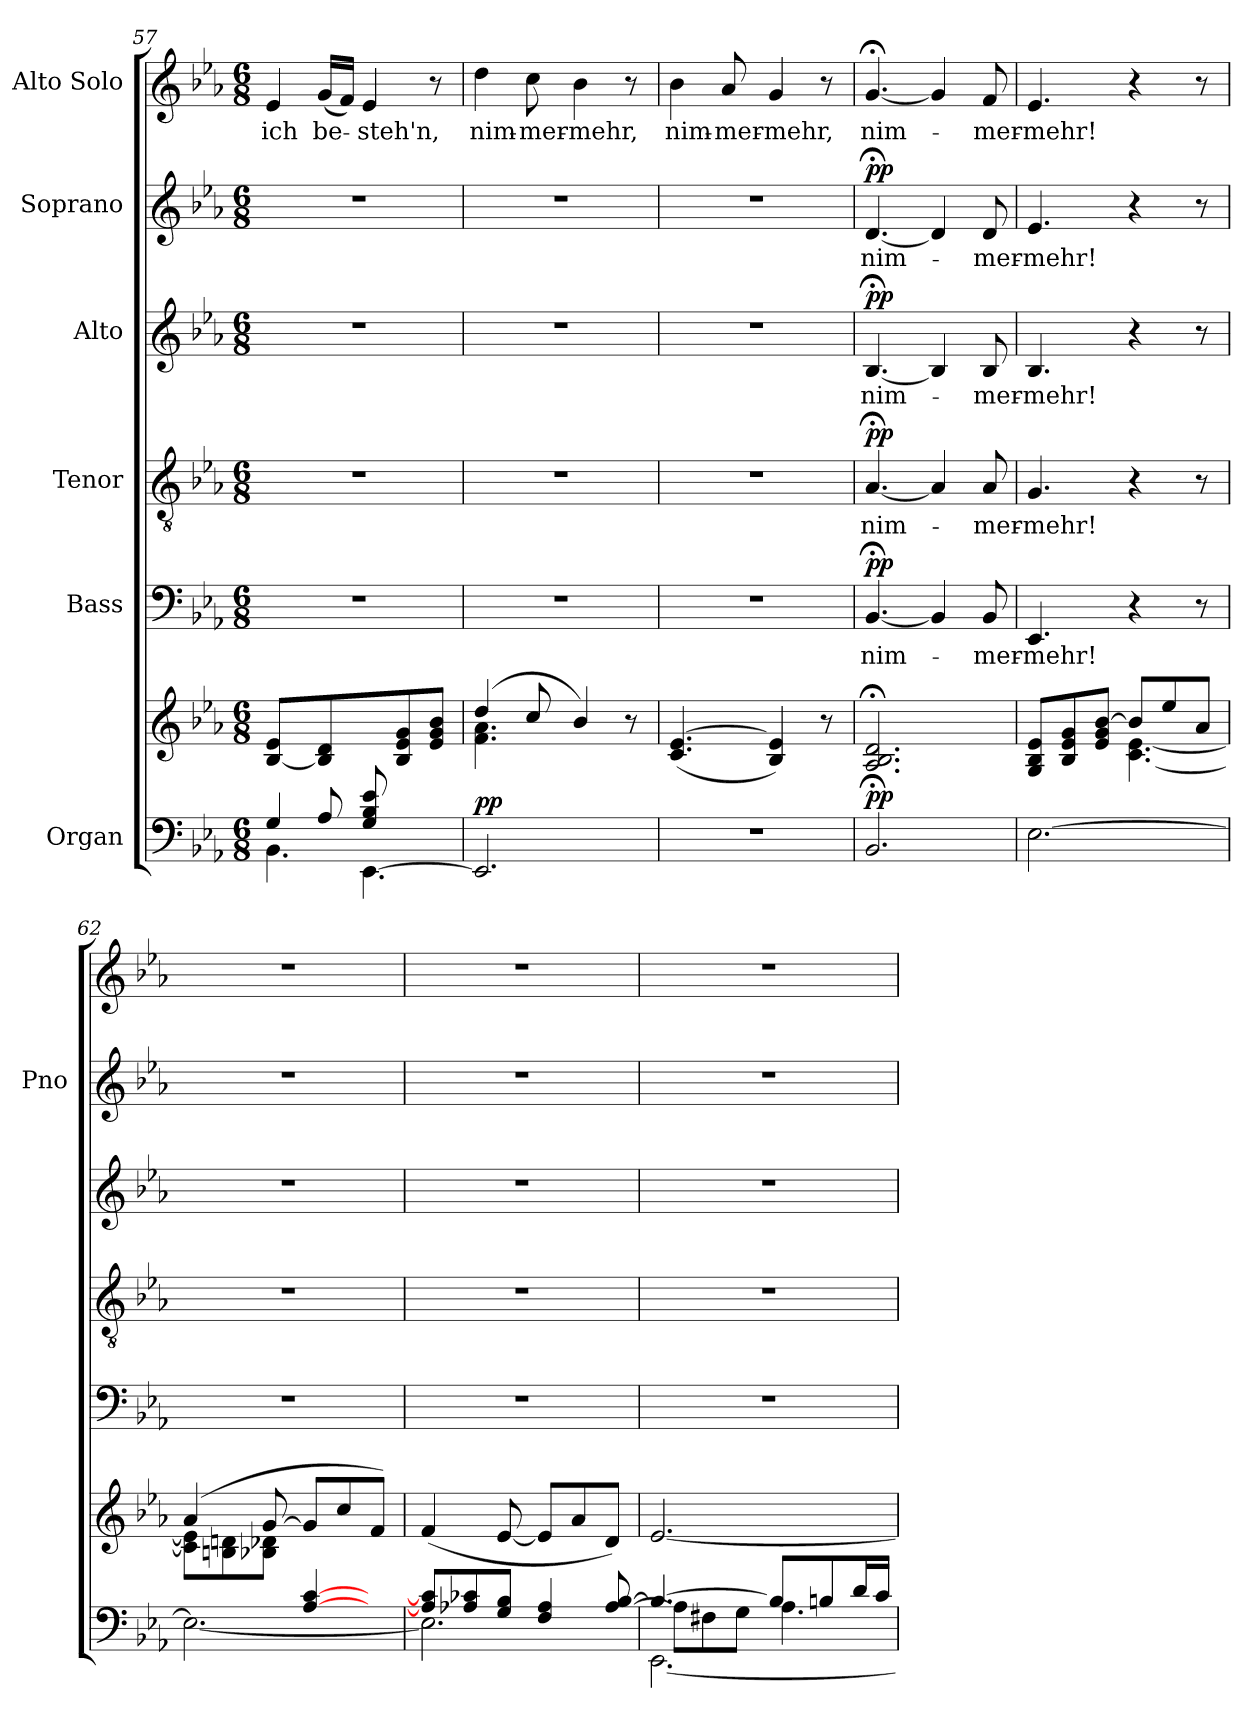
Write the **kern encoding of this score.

**kern	**kern	**dynam	**kern	**text	**dynam	**kern	**text	**dynam	**kern	**text	**dynam	**kern	**text	**dynam	**kern	**text
*part6	*part6	*part6	*part5	*part5	*part5	*part4	*part4	*part4	*part3	*part3	*part3	*part2	*part2	*part2	*part1	*part1
*staff7	*staff6	*staff6/7	*staff5	*staff5	*staff5	*staff4	*staff4	*staff4	*staff3	*staff3	*staff3	*staff2	*staff2	*staff2	*staff1	*staff1
*I"Organ	*	*	*I"Bass	*	*	*I"Tenor	*	*	*I"Alto	*	*	*I"Soprano	*	*	*I"Alto Solo	*
*	*	*	*	*	*	*	*	*	*	*	*	*I'Pno	*	*	*	*
*clefF4	*clefG2	*	*clefF4	*	*	*clefGv2	*	*	*clefG2	*	*	*clefG2	*	*	*clefG2	*
*k[b-e-a-]	*k[b-e-a-]	*	*k[b-e-a-]	*	*	*k[b-e-a-]	*	*	*k[b-e-a-]	*	*	*k[b-e-a-]	*	*	*k[b-e-a-]	*
*E-:	*E-:	*	*E-:	*	*	*E-:	*	*	*E-:	*	*	*E-:	*	*	*E-:	*
*M6/8	*M6/8	*	*M6/8	*	*	*M6/8	*	*	*M6/8	*	*	*M6/8	*	*	*M6/8	*
=57	=57	=57	=57	=57	=57	=57	=57	=57	=57	=57	=57	=57	=57	=57	=57	=57
*^	*	*	*	*	*	*	*	*	*	*	*	*	*	*	*	*
*	*^	*	*	*	*	*	*	*	*	*	*	*	*	*	*	*	*
4.ryy	4G/	4.BB-\	[4B-/ 4e-/	.	2.r	.	.	2.r	.	.	2.r	.	.	2.r	.	.	4e-/	ich
.	8A-/	.	8B-/] 8d/	.	.	.	.	.	.	.	.	.	.	.	.	.	(16g/LL	be-
.	.	.	.	.	.	.	.	.	.	.	.	.	.	.	.	.	16f/JJ)	.
(8G/ 8B-/ 8e-/L	4.ryy	[<4.EE-\	8ryy	.	.	.	.	.	.	.	.	.	.	.	.	.	4e-/	-steh'n,
4ryy	.	.	8B-/ 8e-/ 8g/	.	.	.	.	.	.	.	.	.	.	.	.	.	.	.
.	.	.	8e-/ 8g/ 8b-/J)	.	.	.	.	.	.	.	.	.	.	.	.	.	8r	.
*v	*v	*v	*	*	*	*	*	*	*	*	*	*	*	*	*	*	*	*
=58	=58	=58	=58	=58	=58	=58	=58	=58	=58	=58	=58	=58	=58	=58	=58	=58
*	*^	*	*	*	*	*	*	*	*	*	*	*	*	*	*	*
!	!	!	!LO:DY:a=2	!	!	!	!	!	!	!	!	!	!	!	!	!	!
2.EE-/]	(4dd/	4.f\ 4.a-\	pp	2.r	.	.	2.r	.	.	2.r	.	.	2.r	.	.	4dd\	nim-
.	8cc/	.	.	.	.	.	.	.	.	.	.	.	.	.	.	8cc\	-mer-
.	4b-/)	4.ryy	.	.	.	.	.	.	.	.	.	.	.	.	.	4b-\	-mehr,
.	8r	.	.	.	.	.	.	.	.	.	.	.	.	.	.	8r	.
*	*v	*v	*	*	*	*	*	*	*	*	*	*	*	*	*	*	*
=59	=59	=59	=59	=59	=59	=59	=59	=59	=59	=59	=59	=59	=59	=59	=59	=59
2.r	(4.c/ [>4.e-/	.	2.r	.	.	2.r	.	.	2.r	.	.	2.r	.	.	4b-\	nim-
.	.	.	.	.	.	.	.	.	.	.	.	.	.	.	8a-/	-mer-
.	4B-/ 4e-/])	.	.	.	.	.	.	.	.	.	.	.	.	.	4g/	-mehr,
.	8r	.	.	.	.	.	.	.	.	.	.	.	.	.	8r	.
!!LO:LB:g=z
=60	=60	=60	=60	=60	=60	=60	=60	=60	=60	=60	=60	=60	=60	=60	=60	=60
!	!	!LO:DY:a=2	!	!	!LO:DY:a	!	!	!LO:DY:a	!	!	!LO:DY:a	!	!	!LO:DY:a	!	!
2.BB-;/	2.A-/;< 2.B-/;< 2.d/;<	pp	[4.BB-;</	nim-	pp	[4.A-;</	nim-	pp	[4.B-;</	nim-	pp	[4.d;</	nim-	pp	[4.g;</	-nim-
.	.	.	4BB-/]	.	.	4A-/]	.	.	4B-/]	.	.	4d/]	.	.	4g/]	.
.	.	.	8BB-/	-mer-	.	8A-/	-mer-	.	8B-/	-mer-	.	8d/	-mer-	.	8f/	-mer-
=61	=61	=61	=61	=61	=61	=61	=61	=61	=61	=61	=61	=61	=61	=61	=61	=61
*	*^	*	*	*	*	*	*	*	*	*	*	*	*	*	*	*
[2.E-\	8G/ 8B-/ 8e-/L	4.ryy	.	4.EE-/	-mehr!	.	4.G/	-mehr!	.	4.B-/	-mehr!	.	4.e-/	-mehr!	.	4.e-/	-mehr!
.	8B-/ 8e-/ 8g/	.	.	.	.	.	.	.	.	.	.	.	.	.	.	.	.
.	8e-/ 8g/ [>8b-/J	.	.	.	.	.	.	.	.	.	.	.	.	.	.	.	.
.	8b-/L]	[<4.c\ [<4.e-\	.	4r	.	.	4r	.	.	4r	.	.	4r	.	.	4r	.
.	8ee-/	.	.	.	.	.	.	.	.	.	.	.	.	.	.	.	.
.	8a-/J	.	.	8r	.	.	8r	.	.	8r	.	.	8r	.	.	8r	.
=62	=62	=62	=62	=62	=62	=62	=62	=62	=62	=62	=62	=62	=62	=62	=62	=62	=62
*^	*	*	*	*	*	*	*	*	*	*	*	*	*	*	*	*	*
4.ryy	2.E-\_	(4a-/	8c\] 8e-\]L	.	2.r	.	.	2.r	.	.	2.r	.	.	2.r	.	.	2.r	.
.	.	.	8Bn\ 8dn\	.	.	.	.	.	.	.	.	.	.	.	.	.	.	.
.	.	[>8g/	8B-X\ 8d-X\J	.	.	.	.	.	.	.	.	.	.	.	.	.	.	.
[>4A-/ [>4c/	.	8g/L]	4.ryy	.	.	.	.	.	.	.	.	.	.	.	.	.	.	.
.	.	8cc/	.	.	.	.	.	.	.	.	.	.	.	.	.	.	.	.
8ryy	.	8f/J)	.	.	.	.	.	.	.	.	.	.	.	.	.	.	.	.
*	*	*v	*v	*	*	*	*	*	*	*	*	*	*	*	*	*	*	*
=63	=63	=63	=63	=63	=63	=63	=63	=63	=63	=63	=63	=63	=63	=63	=63	=63	=63
8A-/] 8c/]L	2.E-\]	(4f/	.	2.r	.	.	2.r	.	.	2.r	.	.	2.r	.	.	2.r	.
8A-X/ 8c-/	.	.	.	.	.	.	.	.	.	.	.	.	.	.	.	.	.
8G/ 8B-/J	.	[8e-/	.	.	.	.	.	.	.	.	.	.	.	.	.	.	.
4F/ 4A-/	.	8e-/L]	.	.	.	.	.	.	.	.	.	.	.	.	.	.	.
.	.	8a-/	.	.	.	.	.	.	.	.	.	.	.	.	.	.	.
[<8A-/ [>8B-/	.	8d/J)	.	.	.	.	.	.	.	.	.	.	.	.	.	.	.
=64	=64	=64	=64	=64	=64	=64	=64	=64	=64	=64	=64	=64	=64	=64	=64	=64	=64
*	*^	*	*	*	*	*	*	*	*	*	*	*	*	*	*	*	*
4.B-/_	[<2.EE-\	8A-\L]	[2.e-/	.	2.r	.	.	2.r	.	.	2.r	.	.	2.r	.	.	2.r	.
.	.	8F#X\	.	.	.	.	.	.	.	.	.	.	.	.	.	.	.	.
.	.	8G\J	.	.	.	.	.	.	.	.	.	.	.	.	.	.	.	.
8B-/L]	.	4.A-\	.	.	.	.	.	.	.	.	.	.	.	.	.	.	.	.
8Bn/	.	.	.	.	.	.	.	.	.	.	.	.	.	.	.	.	.	.
16d/L	.	.	.	.	.	.	.	.	.	.	.	.	.	.	.	.	.	.
16c/JJ	.	.	.	.	.	.	.	.	.	.	.	.	.	.	.	.	.	.
*v	*v	*v	*	*	*	*	*	*	*	*	*	*	*	*	*	*	*	*
=	=	=	=	=	=	=	=	=	=	=	=	=	=	=	=	=
*-	*-	*-	*-	*-	*-	*-	*-	*-	*-	*-	*-	*-	*-	*-	*-	*-
